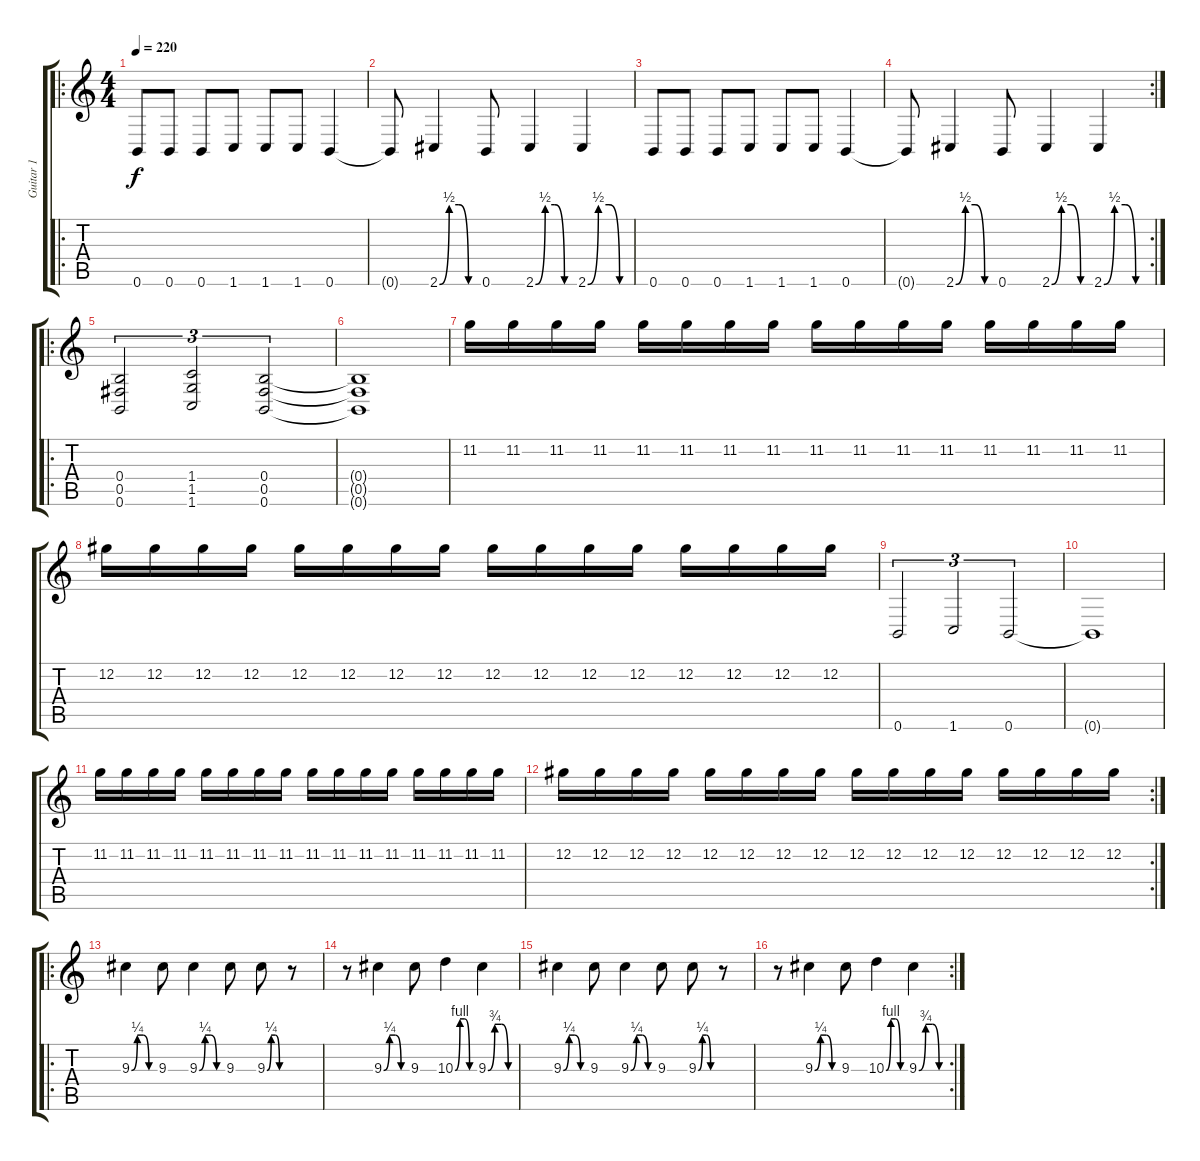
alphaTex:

\track ("Guitar 1" "Guitar 1") {instrument distortionguitar}
\staff {score tabs}
\tuning (Db4 Ab3 E3 B2 Gb2 B1) {hide}
\ro
\ts (4 4)
\tempo 220
\clef g2
\ks c
0.6.8{dy f} 0.6.8 0.6.8 1.6.8 1.6.8 1.6.8 0.6.4 |
0.6{t}.8 2.6{be (custom 0 0 15 2 30 2 45 0 60 0)}.4 0.6.8 2.6{be (custom 0 0 15 2 30 2 45 0 60 0)}.4 2.6{be (custom 0 0 15 2 30 2 45 0 60 0)}.4 |
0.6.8 0.6.8 0.6.8 1.6.8 1.6.8 1.6.8 0.6.4 |
\rc 2
0.6{t}.8 2.6{be (custom 0 0 15 2 30 2 45 0 60 0)}.4 0.6.8 2.6{be (custom 0 0 15 2 30 2 45 0 60 0)}.4 2.6{be (custom 0 0 15 2 30 2 45 0 60 0)}.4 |
\ro
(0.4 0.5 0.6).2{tu (3 2)} (1.4 1.5 1.6).2{tu (3 2)} (0.4 0.5 0.6).2{tu (3 2)} |
(0.4{t} 0.5{t} 0.6{t}).1 |
11.2.16 11.2.16 11.2.16 11.2.16 11.2.16 11.2.16 11.2.16 11.2.16 11.2.16 11.2.16 11.2.16 11.2.16 11.2.16 11.2.16 11.2.16 11.2.16 |
12.2.16 12.2.16 12.2.16 12.2.16 12.2.16 12.2.16 12.2.16 12.2.16 12.2.16 12.2.16 12.2.16 12.2.16 12.2.16 12.2.16 12.2.16 12.2.16 |
0.6.2{tu (3 2)} 1.6.2{tu (3 2)} 0.6.2{tu (3 2)} |
0.6{t}.1 |
11.2.16 11.2.16 11.2.16 11.2.16 11.2.16 11.2.16 11.2.16 11.2.16 11.2.16 11.2.16 11.2.16 11.2.16 11.2.16 11.2.16 11.2.16 11.2.16 |
\rc 2
12.2.16 12.2.16 12.2.16 12.2.16 12.2.16 12.2.16 12.2.16 12.2.16 12.2.16 12.2.16 12.2.16 12.2.16 12.2.16 12.2.16 12.2.16 12.2.16 |
\ro
9.3{be (custom 0 0 15 1 30 1 45 0 60 0)}.4 9.3.8 9.3{be (custom 0 0 15 1 30 1 45 0 60 0)}.4 9.3.8 9.3{be (custom 0 0 15 1 30 1 45 0 60 0)}.8 r.8 |
r.8 9.3{be (custom 0 0 15 1 30 1 45 0 60 0)}.4 9.3.8 10.3{be (custom 0 0 15 4 30 4 45 0 60 0)}.4 9.3{be (custom 0 0 15 3 30 3 45 0 60 0)}.4 |
9.3{be (custom 0 0 15 1 30 1 45 0 60 0)}.4 9.3.8 9.3{be (custom 0 0 15 1 30 1 45 0 60 0)}.4 9.3.8 9.3{be (custom 0 0 15 1 30 1 45 0 60 0)}.8 r.8 |
\rc 2
r.8 9.3{be (custom 0 0 15 1 30 1 45 0 60 0)}.4 9.3.8 10.3{be (custom 0 0 15 4 30 4 45 0 60 0)}.4 9.3{be (custom 0 0 15 3 30 3 45 0 60 0)}.4
